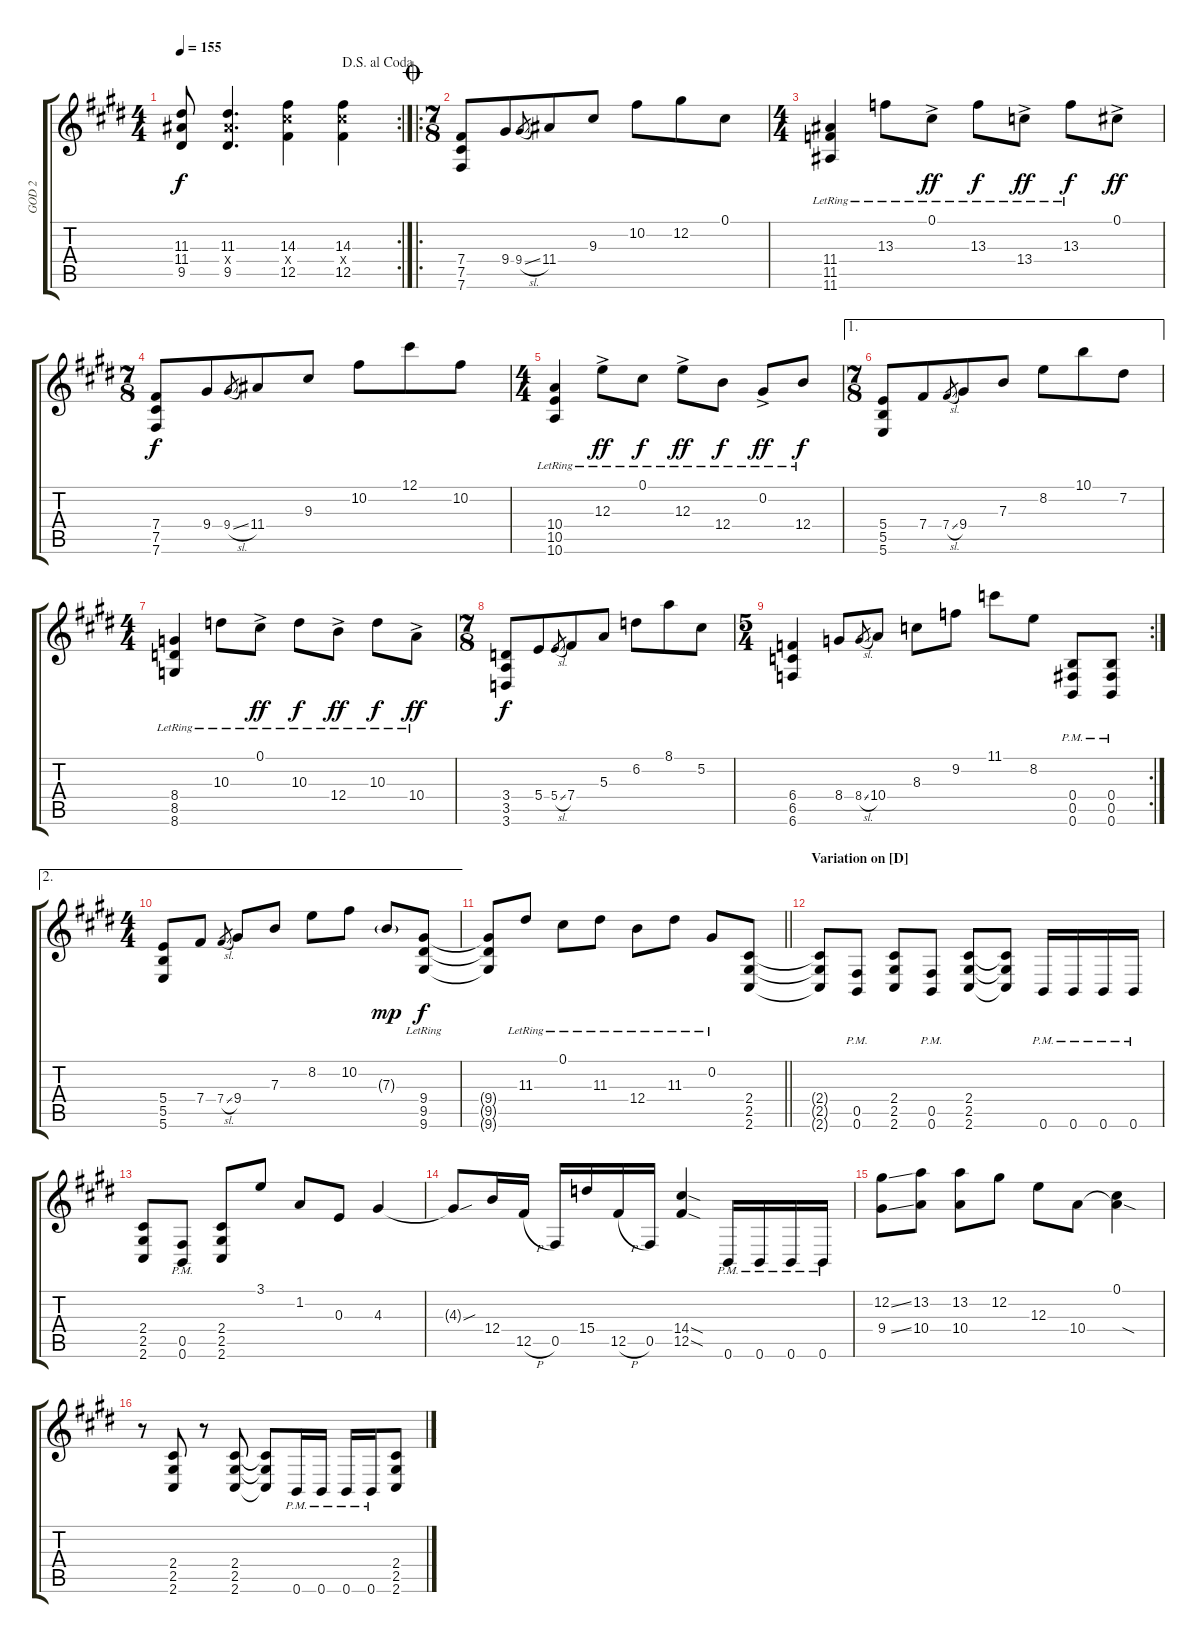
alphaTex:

\track ("GOD 2" "GOD 2") {instrument distortionguitar}
\staff {score tabs}
\tuning (Db4 Ab3 E3 B2 Gb2 B1) {hide}
\rc 2
\ts (4 4)
\jump dalsegnoalcoda
\tempo 155
\clef g2
\ks e
(11.3{t} 11.4{t} 9.5{t}).8{dy f} (11.3 11.4{x} 9.5).4{d} (14.3 14.4{x} 12.5).4 (14.3 14.4{x} 12.5).4 |
\ro
\ts (7 8)
\jump coda
(7.4 7.5 7.6).8 9.4.8 9.4{sl}.8{gr} 11.4.8 9.3.8 10.2.8 12.2.8 0.1.8 |
\ts (4 4)
(11.4{lr} 11.5{lr} 11.6{lr}).4 13.3{lr}.8 0.1{ac lr}.8{dy ff} 13.3{lr}.8{dy f} 13.4{ac lr}.8{dy ff} 13.3{lr}.8{dy f} 0.1{ac}.8{dy ff} |
\ts (7 8)
(7.4 7.5 7.6).8{dy f} 9.4.8 9.4{sl}.8{gr} 11.4.8 9.3.8 10.2.8 12.1.8 10.2.8 |
\ts (4 4)
(10.4{lr} 10.5{lr} 10.6{lr}).4 12.3{ac lr}.8{dy ff} 0.1{lr}.8{dy f} 12.3{ac lr}.8{dy ff} 12.4{lr}.8{dy f} 0.2{ac lr}.8{dy ff} 12.4{lr}.8{dy f} |
\ae 1
\ts (7 8)
(5.4 5.5 5.6).8 7.4.8 7.4{sl}.8{gr} 9.4.8 7.3.8 8.2.8 10.1.8 7.2.8 |
\ts (4 4)
(8.4{lr} 8.5{lr} 8.6{lr}).4 10.3{lr}.8 0.1{ac lr}.8{dy ff} 10.3{lr}.8{dy f} 12.4{ac lr}.8{dy ff} 10.3{lr}.8{dy f} 10.4{ac lr}.8{dy ff} |
\ts (7 8)
(3.4 3.5 3.6).8{dy f} 5.4.8 5.4{sl}.8{gr} 7.4.8 5.3.8 6.2.8 8.1.8 5.2.8 |
\rc 2
\ts (5 4)
(6.4 6.5 6.6).4 8.4.8 8.4{sl}.8{gr} 10.4.8 8.3.8 9.2.8 11.1.8 8.2.8 (0.4{pm} 0.5{pm} 0.6{pm}).8 (0.4{pm} 0.5{pm} 0.6{pm}).8 |
\ae 2
\ts (4 4)
(5.4 5.5 5.6).8 7.4.8 7.4{sl}.8{gr} 9.4.8 7.3.8 8.2.8 10.2.8 7.3{g}.8{dy mp} (9.4{lr} 9.5{lr} 9.6{lr}).8{dy f} |
\barLineRight lightlight
(9.4{t} 9.5{t} 9.6{t}).8 11.3{lr}.8 0.1{lr}.8 11.3{lr}.8 12.4{lr}.8 11.3{lr}.8 0.2{lr}.8 (2.4 2.5 2.6).8 |
\section ("" "Variation on [D]")
(2.4{t} 2.5{t} 2.6{t}).8 (0.5{pm} 0.6{pm}).8 (2.4 2.5 2.6).8 (0.5{pm} 0.6{pm}).8 (2.4 2.5 2.6).8 (2.4{t} 2.5{t} 2.6{t}).8 0.6{pm}.16 0.6{pm}.16 0.6{pm}.16 0.6{pm}.16 |
(2.4 2.5 2.6).8 (0.5{pm} 0.6{pm}).8 (2.4 2.5 2.6).8 3.1.8 1.2.8 0.3.8 4.3.4 |
4.3{sou t}.8 12.4.16 12.5{h}.16 0.5.16 15.4.16 12.5{h}.16 0.5.16 (14.4{sod} 12.5{sod}).4 0.6{pm}.16 0.6{pm}.16 0.6{pm}.16 0.6{pm}.16 |
(12.2{ss} 9.4{ss}).8 (13.2 10.4).8 (13.2 10.4).8 12.2.8 12.3.8 10.4.8 (0.1 10.4{sod t}).4 |
r.8 (2.4 2.5 2.6).8 r.8 (2.4 2.5 2.6).8 (2.4{t} 2.5{t} 2.6{t}).8 0.6{pm}.16 0.6{pm}.16 0.6{pm}.16 0.6{pm}.16 (2.4 2.5 2.6).8
